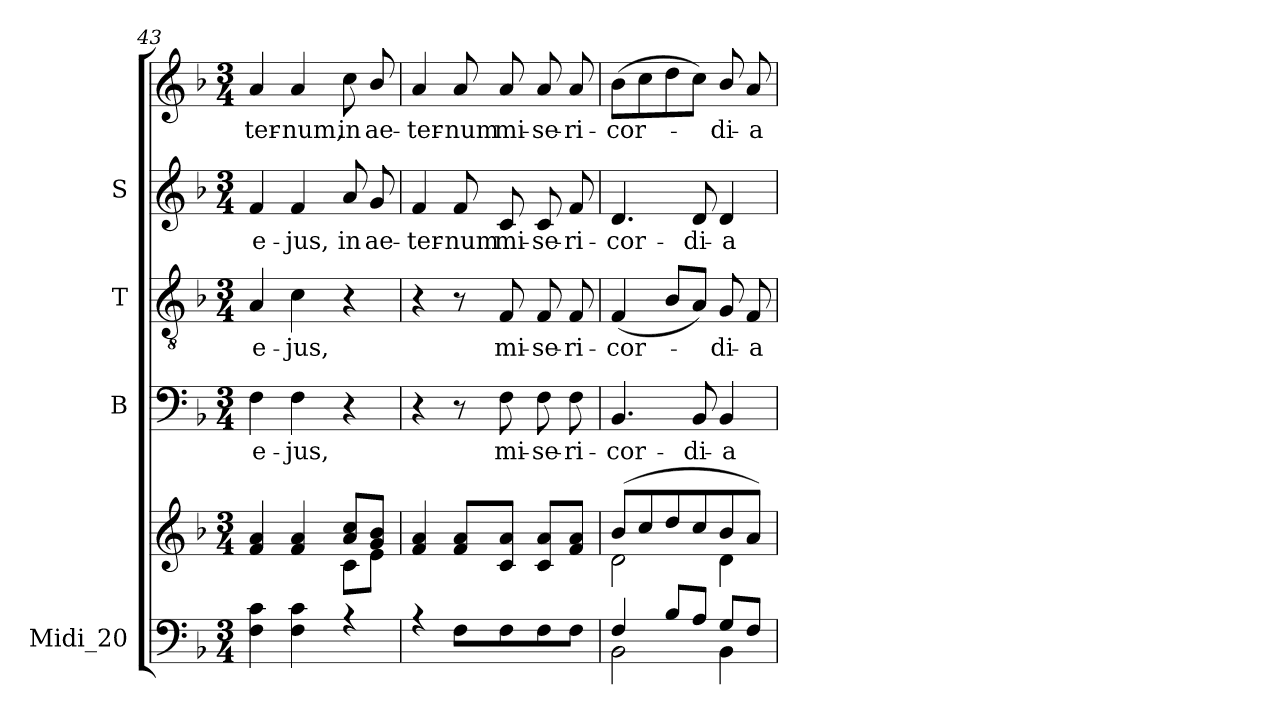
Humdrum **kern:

**kern	**kern	**kern	**text	**kern	**text	**kern	**text	**kern	**text
*part4	*part4	*part3	*part3	*part2	*part2	*part1	*part1	*part1	*part1
*staff6	*staff5	*staff4	*staff4	*staff3	*staff3	*staff2	*staff2	*staff1	*staff1
*I"Midi_20	*	*I"B	*	*I"T	*	*I"S	*	*	*
*	*	*I'B	*	*I'T	*	*I'S	*	*	*
*clefF4	*clefG2	*clefF4	*	*clefGv2	*	*clefG2	*	*clefG2	*
*k[b-]	*k[b-]	*k[b-]	*	*k[b-]	*	*k[b-]	*	*k[b-]	*
*F:	*F:	*F:	*	*F:	*	*F:	*	*F:	*
*M3/4	*M3/4	*M3/4	*	*M3/4	*	*M3/4	*	*M3/4	*
=43	=43	=43	=43	=43	=43	=43	=43	=43	=43
*^	*	*	*	*	*	*	*	*	*
!	!LO:N:vis=1	!	!	!LO:LY:b	!	!LO:LY:b	!	!LO:LY:b	!	!LO:LY:b
*	*	*^	*	*	*	*	*	*	*	*
4F\ 4c\	2.ryy	4f/ 4a/	4ryy	4F	e-	4A	e-	4f	-e-	4a	ter-
!	!	!	!	!	!LO:LY:b	!	!LO:LY:b	!	!LO:LY:b	!	!LO:LY:b
4F\ 4c\	.	4f/ 4a/	4ryy	4F	-jus,	4c	-jus,	4f	-jus,	4a	-num,
!	!	!	!	!	!	!	!	!	!LO:LY:b	!	!LO:LY:b
4r	.	8a/ 8cc/L	8c\L	4r	.	4r	.	8a	in	8cc	in
!	!	!	!	!	!	!	!	!	!LO:LY:b	!	!LO:LY:b
.	.	8g/ 8b-/J	8e\J	.	.	.	.	8g	ae-	8b-/	ae-
=44	=44	=44	=44	=44	=44	=44	=44	=44	=44	=44	=44
!	!LO:N:vis=1	!	!LO:N:vis=1	!	!	!	!	!	!LO:LY:b	!	!LO:LY:b
4r	2.ryy	4f/ 4a/	2.ryy	4r	.	4r	.	4f	-ter-	4a	-ter-
!	!	!	!	!	!	!	!	!	!LO:LY:b	!	!LO:LY:b
8F\L	.	8f/ 8a/L	.	8r	.	8r	.	8f	-num	8a	-num
!	!	!	!	!	!LO:LY:b	!	!LO:LY:b	!	!LO:LY:b	!	!LO:LY:b
8F\	.	8c/ 8a/J	.	8F	mi-	8F	mi-	8c	mi-	8a	mi-
!	!	!	!	!	!LO:LY:b	!	!LO:LY:b	!	!LO:LY:b	!	!LO:LY:b
8F\	.	8c/ 8a/L	.	8F	-se-	8F	-se-	8c	-se-	8a	-se-
!	!	!	!	!	!LO:LY:b	!	!LO:LY:b	!	!LO:LY:b	!	!LO:LY:b
8F\J	.	8f/ 8a/J	.	8F	-ri-	8F	-ri-	8f	-ri-	8a	-ri-
=45	=45	=45	=45	=45	=45	=45	=45	=45	=45	=45	=45
!	!	!	!	!	!LO:LY:b	!	!LO:LY:b	!	!LO:LY:b	!	!LO:LY:b
4F/	2BB-\	(>8b-/L	2d\	4.BB-	-cor-	(<4F	-cor-	4.d	cor-	(>8b-L	-cor-
.	.	8cc/	.	.	.	.	.	.	.	8cc	.
8B-/L	.	8dd/	.	.	.	8B-L	.	.	.	8dd	.
!	!	!	!	!	!LO:LY:b	!	!	!	!LO:LY:b	!	!
8A/J	.	8cc/	.	8BB-	-di-	8AJ)	.	8d	-di-	8ccJ)	.
!	!	!	!	!	!LO:LY:b	!	!LO:LY:b	!	!LO:LY:b	!	!LO:LY:b
8G/L	4BB-\	8b-/	4d\	4BB-	-a	8G	di-	4d	-a	8b-/	di-
!	!	!	!	!	!	!	!LO:LY:b	!	!	!	!LO:LY:b
8F/J	.	8a/J)	.	.	.	8F	-a	.	.	8a	-a
*v	*v	*	*	*	*	*	*	*	*	*	*
*	*v	*v	*	*	*	*	*	*	*	*
=	=	=	=	=	=	=	=	=	=
*-	*-	*-	*-	*-	*-	*-	*-	*-	*-
